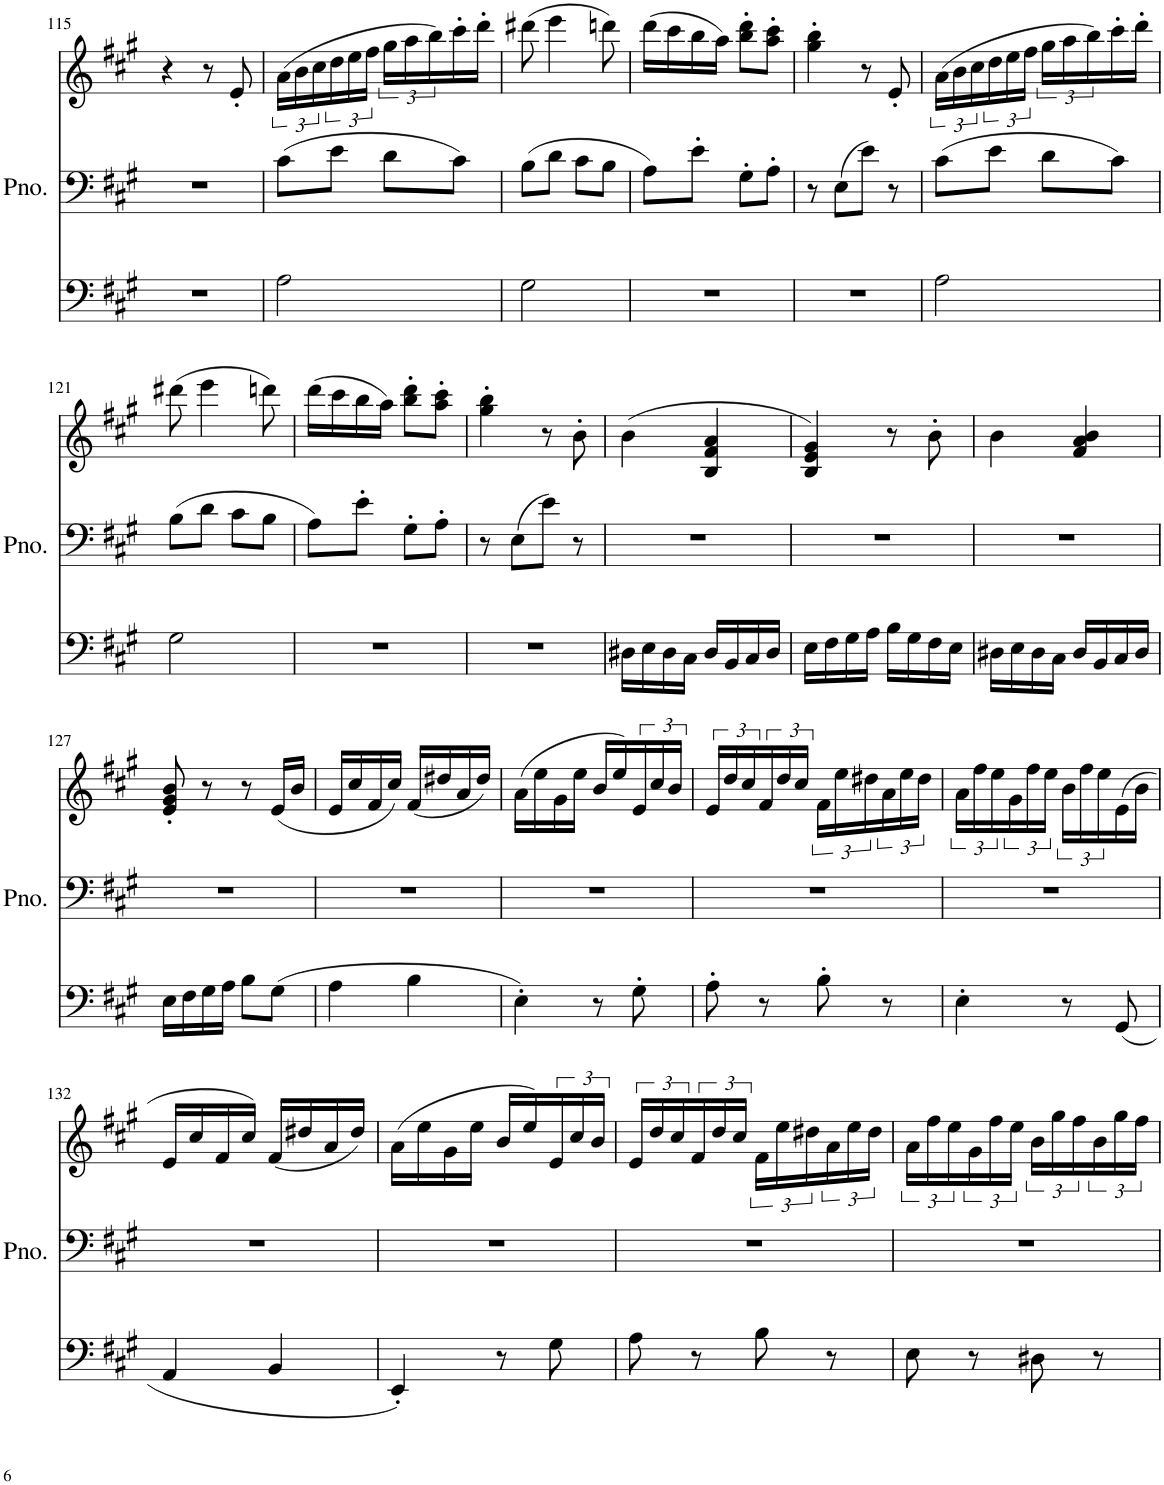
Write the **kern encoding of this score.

**kern	**kern	**kern
*part1	*part1	*part1
*staff3	*staff2	*staff1
*I"Piano	*	*
*I'Pno.	*	*
!!LO:PB:g=z
*clefF4	*clefF4	*clefG2
*k[f#c#g#]	*k[f#c#g#]	*k[f#c#g#]
*M2/4	*M2/4	*M2/4
=115	=115	=115
2r	2r	4r
.	.	8r
.	.	8e'/
=116	=116	=116
2A\	8c#\L	(24a\LL
.	.	24b\
.	.	24cc#\
.	8e\J	24dd\
.	.	24ee\
.	.	24ff#\JJ
.	8d\L	24gg#\LL
.	.	24aa\
.	.	24bb\)
.	8c#\J	16ccc#'\
.	.	16ddd'\JJ
=117	=117	=117
2G#\	8B\L	(8ddd#X\
.	8d\J	4eee\
.	8c#\L	.
.	8B\J	8dddn\)
=118	=118	=118
2r	8A\L	(16ddd\LL
.	.	16ccc#\
.	8e'\J	16bb\
.	.	16aa\JJ)
.	8G#'\L	8bb\' 8ddd\'L
.	8A'\J	8aa\' 8ccc#\'J
=119	=119	=119
2r	8r	4gg#\' 4bb\'
.	8E\L	.
.	8e\J	8r
.	8r	8e'/
=120	=120	=120
2A\	8c#\L	(24a\LL
.	.	24b\
.	.	24cc#\
.	8e\J	24dd\
.	.	24ee\
.	.	24ff#\JJ
.	8d\L	24gg#\LL
.	.	24aa\
.	.	24bb\)
.	8c#\J	16ccc#'\
.	.	16ddd'\JJ
!!LO:LB:g=z
=121	=121	=121
2G#\	8B\L	(8ddd#X\
.	8d\J	4eee\
.	8c#\L	.
.	8B\J	8dddn\)
=122	=122	=122
2r	8A\L	(16ddd\LL
.	.	16ccc#\
.	8e'\J	16bb\
.	.	16aa\JJ)
.	8G#'\L	8bb\' 8ddd\'L
.	8A'\J	8aa\' 8ccc#\'J
=123	=123	=123
2r	8r	4gg#\' 4bb\'
.	8E\L	.
.	8e\J	8r
.	8r	8b'\
=124	=124	=124
16D#X\LL	2r	(4b\
16E\	.	.
16D#\	.	.
16C#\JJ	.	.
16D#/LL	.	4B/ 4f#/ 4a/
16BB/	.	.
16C#/	.	.
16D#/JJ	.	.
=125	=125	=125
16E\LL	2r	4B/ 4e/ 4g#/)
16F#\	.	.
16G#\	.	.
16A\JJ	.	.
16B\LL	.	8r
16G#\	.	.
16F#\	.	8b'\
16E\JJ	.	.
=126	=126	=126
16D#X\LL	2r	4b\
16E\	.	.
16D#\	.	.
16C#\JJ	.	.
16D#/LL	.	4f#/ 4a/ 4b/
16BB/	.	.
16C#/	.	.
16D#/JJ	.	.
!!LO:LB:g=z
=127	=127	=127
*	*	*^
16E\LL	2r	8e/' 8g#/' 8b/'	4ryy
16F#\	.	.	.
16G#\	.	8r	.
16A\JJ	.	.	.
8B\L	.	8r	4ryy
8G#\J	.	(16e/LL	.
.	.	16b/JJ	.
*	*	*v	*v
=128	=128	=128
4A\	2r	16e/LL
.	.	16cc#/
.	.	16f#/
.	.	16cc#/JJ)
4B\	.	(16f#/LL
.	.	16dd#X/
.	.	16a/
.	.	16dd#/JJ)
=129	=129	=129
4E'\	2r	(16a\LL
.	.	16ee\
.	.	16g#\
.	.	16ee\JJ
8r	.	16b/LL
.	.	16ee/)
8G#'\	.	24e/
.	.	24cc#/
.	.	24b/JJ
=130	=130	=130
8A'\	2r	24e/LL
.	.	24dd/
.	.	24cc#/
8r	.	24f#/
.	.	24dd/
.	.	24cc#/JJ
8B'\	.	24f#\LL
.	.	24ee\
.	.	24dd#X\
8r	.	24a\
.	.	24ee\
.	.	24dd#\JJ
=131	=131	=131
4E'\	2r	24a\LL
.	.	24ff#\
.	.	24ee\
.	.	24g#\
.	.	24ff#\
.	.	24ee\JJ
8r	.	24b\LL
.	.	24ff#\
.	.	24ee\
8GG#/	.	(16e\
.	.	16b\JJ
!!LO:LB:g=z
=132	=132	=132
4AA/	2r	16e/LL
.	.	16cc#/
.	.	16f#/
.	.	16cc#/JJ)
4BB/	.	(16f#/LL
.	.	16dd#X/
.	.	16a/
.	.	16dd#/JJ)
=133	=133	=133
4EE'/	2r	(16a\LL
.	.	16ee\
.	.	16g#\
.	.	16ee\JJ
8r	.	16b/LL
.	.	16ee/)
8G#\	.	24e/
.	.	24cc#/
.	.	24b/JJ
=134	=134	=134
8A\	2r	24e/LL
.	.	24dd/
.	.	24cc#/
8r	.	24f#/
.	.	24dd/
.	.	24cc#/JJ
8B\	.	24f#\LL
.	.	24ee\
.	.	24dd#X\
8r	.	24a\
.	.	24ee\
.	.	24dd#\JJ
=135	=135	=135
8E\	2r	24a\LL
.	.	24ff#\
.	.	24ee\
8r	.	24g#\
.	.	24ff#\
.	.	24ee\JJ
8D#X\	.	24b\LL
.	.	24gg#\
.	.	24ff#\
8r	.	24b\
.	.	24gg#\
.	.	24ff#\JJ
=	=	=
*-	*-	*-
